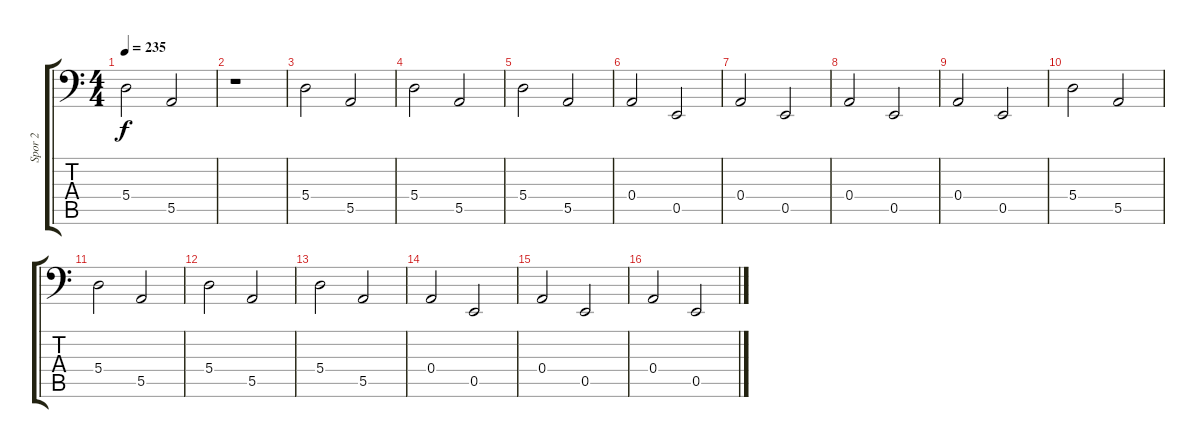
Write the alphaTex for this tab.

\track ("Spor 2" "Spor 2") {instrument acousticguitarnylon}
\staff {score tabs}
\tuning (C3 G2 D2 A1 E1 B0) {hide}
\ts (4 4)
\tempo 235
\clef f4
\ks c
5.4.2{dy f} 5.5.2 |
r.1 |
5.4.2 5.5.2 |
5.4.2 5.5.2 |
5.4.2 5.5.2 |
0.4.2 0.5.2 |
0.4.2 0.5.2 |
0.4.2 0.5.2 |
0.4.2 0.5.2 |
5.4.2 5.5.2 |
5.4.2 5.5.2 |
5.4.2 5.5.2 |
5.4.2 5.5.2 |
0.4.2 0.5.2 |
0.4.2 0.5.2 |
0.4.2 0.5.2
